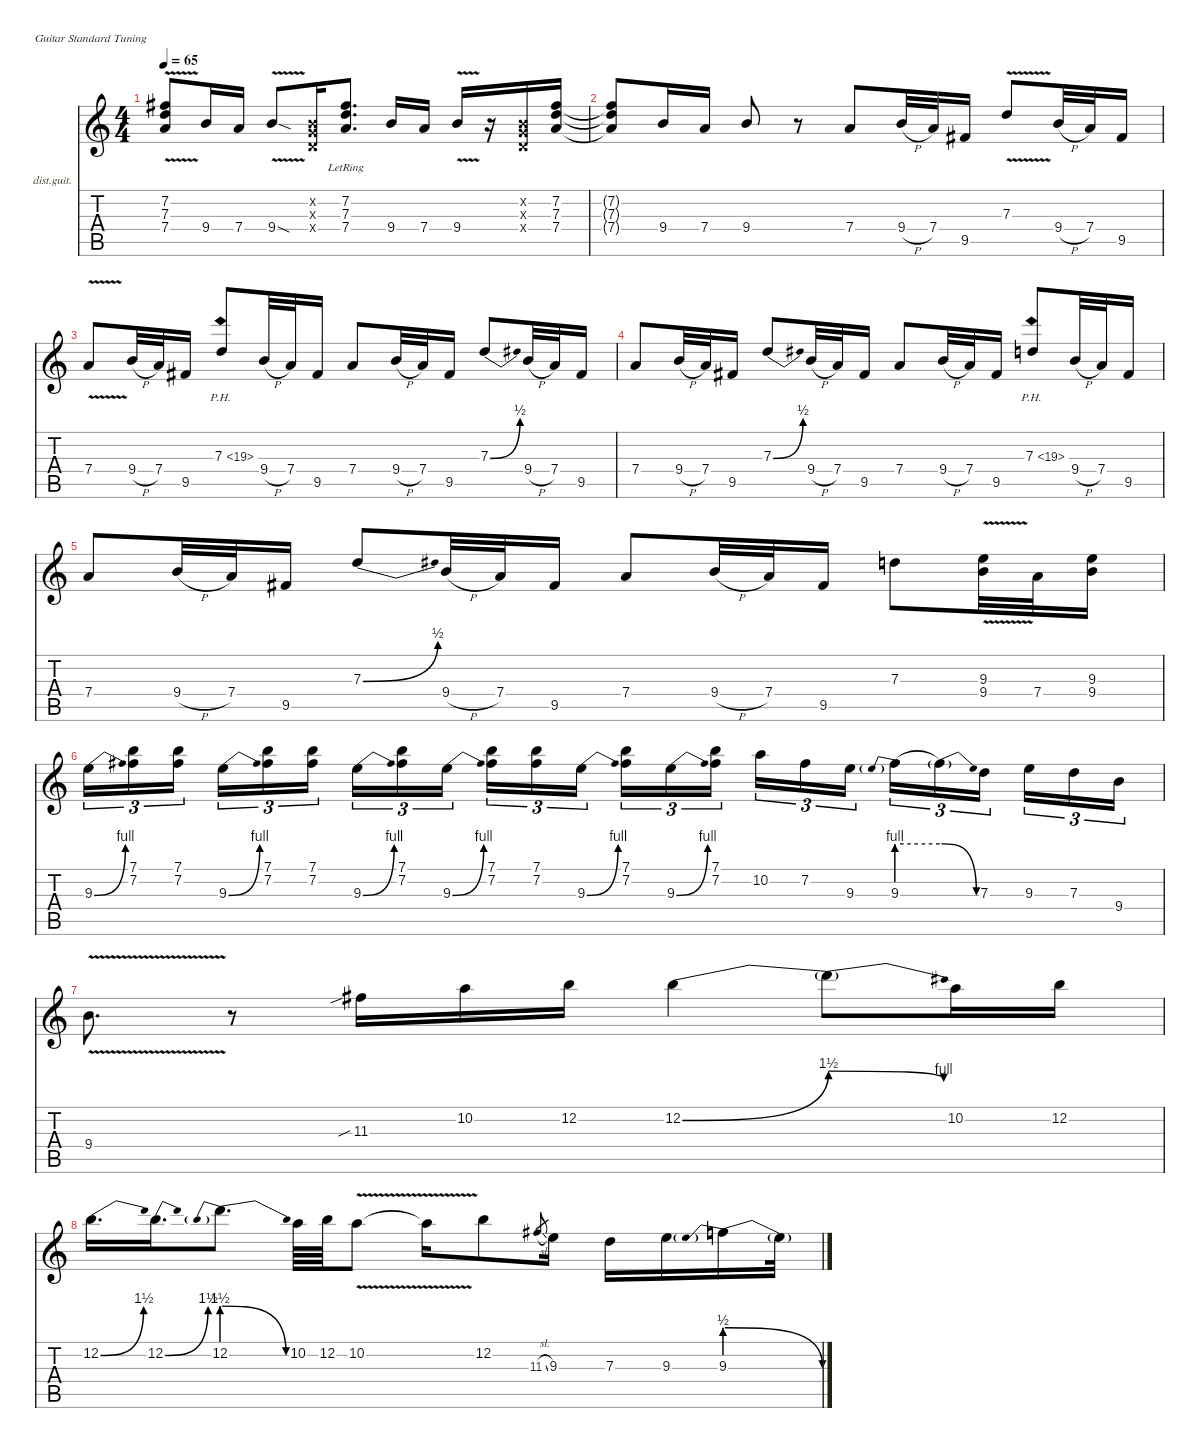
\defaultSystemsLayout 4
\hideDynamics
\bracketExtendMode nobrackets
\firstSystemTrackNameOrientation horizontal
\otherSystemsTrackNameOrientation horizontal
\track ("Lead Guitar" "dist.guit.") {instrument distortionguitar}
\staff {score tabs}
\tuning (E4 B3 G3 D3 A2 E2)
\ts (4 4)
\tempo 65
\clef g2
\ks c
(7.2{v t acc #} 7.3{v t} 7.4{v t}).8{dy f beam Up} 9.4.16{beam Up} 7.4.16{beam Up} 9.4{v sod}.8{beam Up} (0.2{x} 0.3{x} 0.4{x}).16{beam Up} (7.2{lr acc #} 7.3{lr} 7.4{lr}).8{d beam Up} 9.4.16{beam Up} 7.4.16{beam Up} 9.4{v}.16{beam Up} r.16{beam Up} (0.2{x} 0.3{x} 0.4{x}).16{beam Up} (7.2{acc #} 7.3 7.4).16{beam Up} |
(7.2{t acc #} 7.3{t} 7.4{t}).8{beam Up} 9.4.16{beam Up} 7.4.16{beam Up} 9.4.8{beam Up} r.8{beam Up} 7.4.8{beam Up} 9.4{h}.32{beam Up} 7.4.32{beam Up} 9.5{acc #}.16{beam Up} 7.3{v}.8{beam Up} 9.4{h}.32{beam Up} 7.4.32{beam Up} 9.5{acc #}.16{beam Up} |
7.4{v}.8{beam Up} 9.4{h}.32{beam Up} 7.4.32{beam Up} 9.5{acc #}.16{beam Up} 7.3{ph 12}.8{beam Up} 9.4{h}.32{beam Up} 7.4.32{beam Up} 9.5{acc #}.16{beam Up} 7.4.8{beam Up} 9.4{h}.32{beam Up} 7.4.32{beam Up} 9.5{acc #}.16{beam Up} 7.3{be (bend 0 0 60 2)}.8{beam Up} 9.4{h}.32{beam Up} 7.4.32{beam Up} 9.5{acc #}.16{beam Up} |
7.4.8{beam Up} 9.4{h}.32{beam Up} 7.4.32{beam Up} 9.5{acc #}.16{beam Up} 7.3{be (bend 0 0 60 2)}.8{beam Up} 9.4{h}.32{beam Up} 7.4.32{beam Up} 9.5{acc #}.16{beam Up} 7.4.8{beam Up} 9.4{h}.32{beam Up} 7.4.32{beam Up} 9.5{acc #}.16{beam Up} 7.3{ph 12}.8{beam Up} 9.4{h}.32{beam Up} 7.4.32{beam Up} 9.5{acc #}.16{beam Up} |
7.4.8{beam Up} 9.4{h}.32{beam Up} 7.4.32{beam Up} 9.5{acc #}.16{beam Up} 7.3{be (bend 0 0 60 2)}.8{beam Up} 9.4{h}.32{beam Up} 7.4.32{beam Up} 9.5{acc #}.16{beam Up} 7.4.8{beam Up} 9.4{h}.32{beam Up} 7.4.32{beam Up} 9.5{acc #}.16{beam Up} 7.3.8{beam Down} (9.3{v} 9.4{v}).32{beam Down} 7.4.32{beam Down} (9.3 9.4).16{beam Down} |
9.3{be (bend 0 0 15 4)}.16{tu (3 2) beam Down} (7.1 7.2{acc #}).16{tu (3 2) beam Down} (7.1 7.2{acc #}).16{tu (3 2) beam Down} 9.3{be (bend 0 0 15 4)}.16{tu (3 2) beam Down} (7.1 7.2{acc #}).16{tu (3 2) beam Down} (7.1 7.2{acc #}).16{tu (3 2) beam Down} 9.3{be (bend 0 0 15 4)}.16{tu (3 2) beam Down} (7.1 7.2{acc #}).16{tu (3 2) beam Down} 9.3{be (bend 0 0 15 4)}.16{tu (3 2) beam Down} (7.1 7.2{acc #}).16{tu (3 2) beam Down} (7.1 7.2{acc #}).16{tu (3 2) beam Down} 9.3{be (bend 0 0 15 4)}.16{tu (3 2) beam Down} (7.1 7.2{acc #}).16{tu (3 2) beam Down} 9.3{be (bend 0 0 15 4)}.16{tu (3 2) beam Down} (7.1 7.2{acc #}).16{tu (3 2) beam Down} 10.2.16{tu (3 2) beam Down} 7.2{acc #}.16{tu (3 2) beam Down} 9.3.16{tu (3 2) beam Down} 9.3{be (prebend 0 4 60 4)}.16{tu (3 2) beam Down} 9.3{be (release 0 4 60 0) t}.16{tu (3 2) beam Down} 7.3.16{tu (3 2) beam Down} 9.3.16{tu (3 2) beam Down} 7.3.16{tu (3 2) beam Down} 9.4.16{tu (3 2) beam Down} |
\scale
0.797233 9.4{v}.8{d beam Down} r.8{beam Down} 11.3{sib acc #}.16{beam Down} 10.2.16{beam Down} 12.2.16{beam Down} 12.2{be (bend 0 0 31.2 6)}.4{beam Down} 12.2{be (release 0 6 60 4) t}.8{beam Down} 10.2.16{beam Down} 12.2.16{beam Down} |
\scale
1.20277 12.2{be (bend 0 0 34.0000008 6)}.16{d beam Down} 12.2{be (bend 0 0 15 6)}.16{d beam Down} 12.2{be (prebendrelease 0 6 60 0)}.8{d beam Down} 10.2.64{beam Down} 12.2.64{beam Down} 10.2{v}.8{beam Down} 10.2{v t}.16{beam Down} 12.2.8{beam Down} 11.3{sl acc #}.8{gr dy mf beam Up} 9.3.16{dy f beam Down} 7.3.16{beam Down} 9.3.16{beam Down} 9.3{be (prebendrelease 0 2 60 0)}.16{beam Down} 9.3{t}.32{dy mf beam Down}
